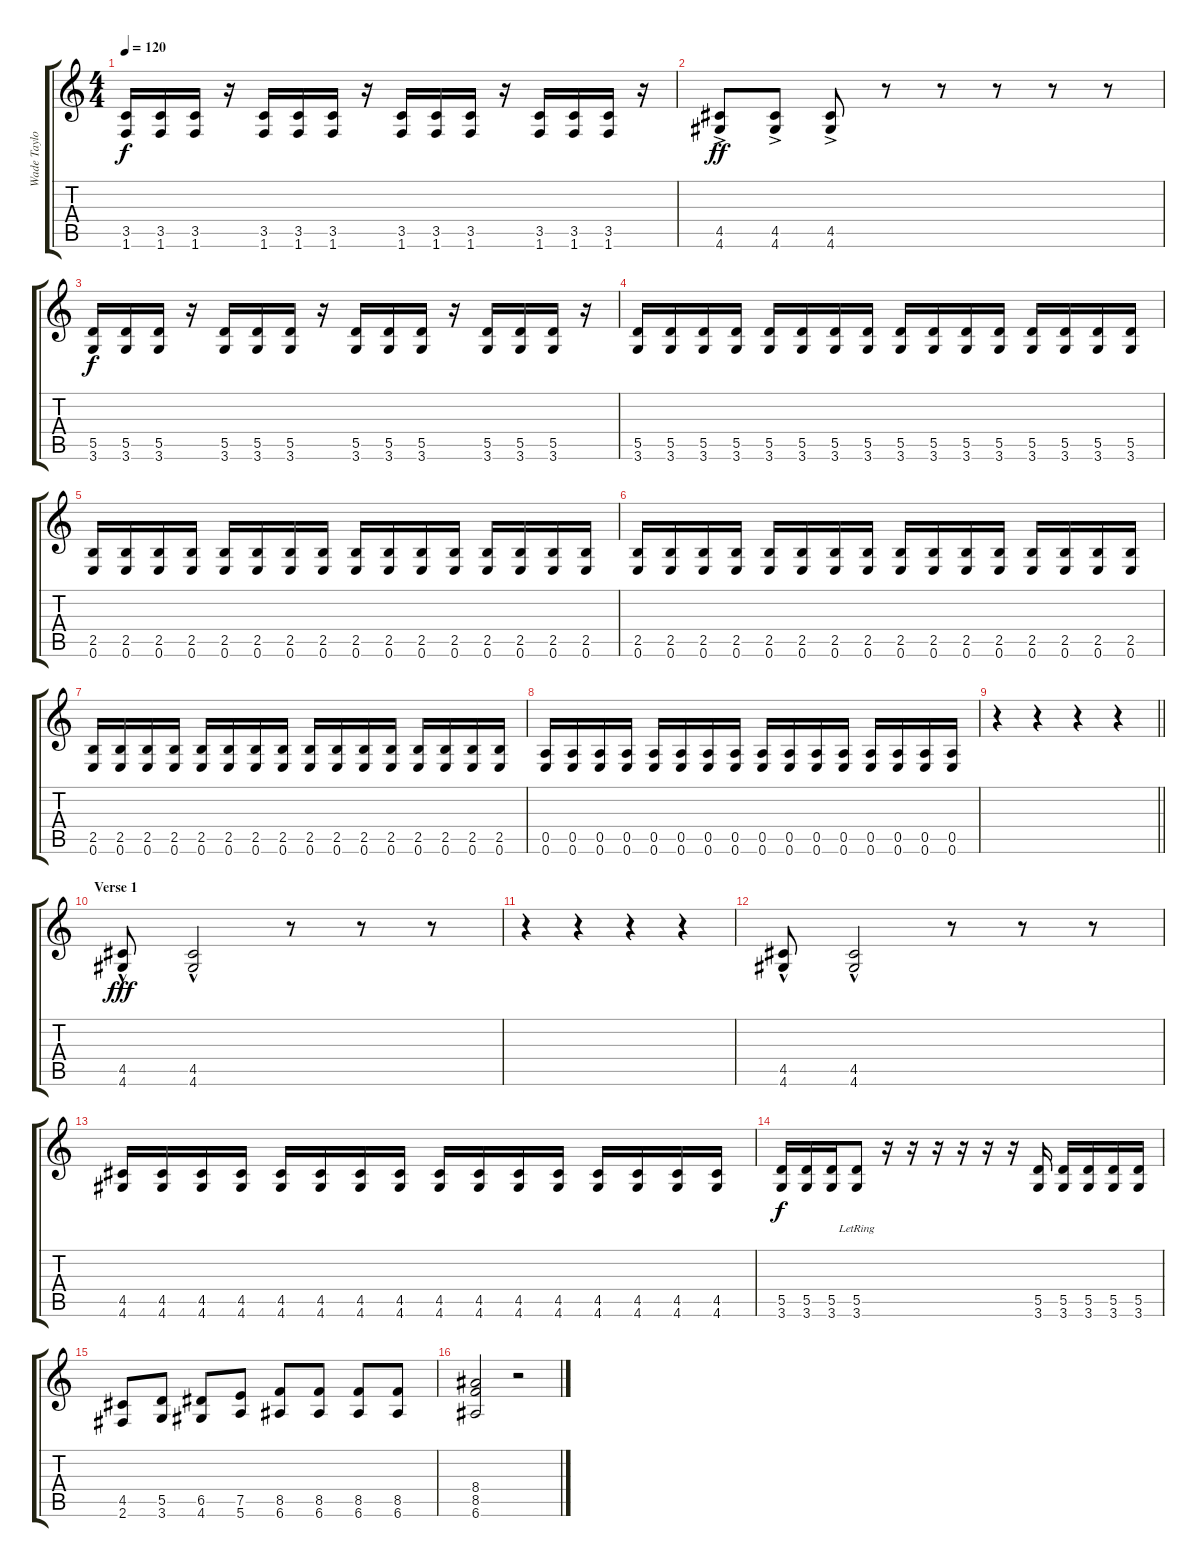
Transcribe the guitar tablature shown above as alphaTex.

\track ("Wade Taylor" "Wade Taylo") {instrument distortionguitar}
\staff {score tabs}
\tuning (E4 B3 G3 D3 A2 E2) {hide}
\ts (4 4)
\tempo 120
\clef g2
\ks c
(3.5 1.6).16{dy f} (3.5 1.6).16 (3.5 1.6).16 r.16 (3.5 1.6).16 (3.5 1.6).16 (3.5 1.6).16 r.16 (3.5 1.6).16 (3.5 1.6).16 (3.5 1.6).16 r.16 (3.5 1.6).16 (3.5 1.6).16 (3.5 1.6).16 r.16 |
(4.5{ac} 4.6{ac}).8{dy ff} (4.5{ac} 4.6{ac}).8 (4.5{ac} 4.6{ac}).8 r.8 r.8 r.8 r.8 r.8 |
(5.5 3.6).16{dy f} (5.5 3.6).16 (5.5 3.6).16 r.16 (5.5 3.6).16 (5.5 3.6).16 (5.5 3.6).16 r.16 (5.5 3.6).16 (5.5 3.6).16 (5.5 3.6).16 r.16 (5.5 3.6).16 (5.5 3.6).16 (5.5 3.6).16 r.16 |
(5.5 3.6).16 (5.5 3.6).16 (5.5 3.6).16 (5.5 3.6).16 (5.5 3.6).16 (5.5 3.6).16 (5.5 3.6).16 (5.5 3.6).16 (5.5 3.6).16 (5.5 3.6).16 (5.5 3.6).16 (5.5 3.6).16 (5.5 3.6).16 (5.5 3.6).16 (5.5 3.6).16 (5.5 3.6).16 |
(2.5 0.6).16 (2.5 0.6).16 (2.5 0.6).16 (2.5 0.6).16 (2.5 0.6).16 (2.5 0.6).16 (2.5 0.6).16 (2.5 0.6).16 (2.5 0.6).16 (2.5 0.6).16 (2.5 0.6).16 (2.5 0.6).16 (2.5 0.6).16 (2.5 0.6).16 (2.5 0.6).16 (2.5 0.6).16 |
(2.5 0.6).16 (2.5 0.6).16 (2.5 0.6).16 (2.5 0.6).16 (2.5 0.6).16 (2.5 0.6).16 (2.5 0.6).16 (2.5 0.6).16 (2.5 0.6).16 (2.5 0.6).16 (2.5 0.6).16 (2.5 0.6).16 (2.5 0.6).16 (2.5 0.6).16 (2.5 0.6).16 (2.5 0.6).16 |
(2.5 0.6).16 (2.5 0.6).16 (2.5 0.6).16 (2.5 0.6).16 (2.5 0.6).16 (2.5 0.6).16 (2.5 0.6).16 (2.5 0.6).16 (2.5 0.6).16 (2.5 0.6).16 (2.5 0.6).16 (2.5 0.6).16 (2.5 0.6).16 (2.5 0.6).16 (2.5 0.6).16 (2.5 0.6).16 |
(0.5 0.6).16 (0.5 0.6).16 (0.5 0.6).16 (0.5 0.6).16 (0.5 0.6).16 (0.5 0.6).16 (0.5 0.6).16 (0.5 0.6).16 (0.5 0.6).16 (0.5 0.6).16 (0.5 0.6).16 (0.5 0.6).16 (0.5 0.6).16 (0.5 0.6).16 (0.5 0.6).16 (0.5 0.6).16 |
\barLineRight lightlight
r.4 r.4 r.4 r.4 |
\section ("" "Verse 1")
(4.5{hac} 4.6{hac}).8{dy fff} (4.5{hac} 4.6{hac}).2 r.8 r.8 r.8 |
r.4 r.4 r.4 r.4 |
(4.5{hac} 4.6{hac}).8 (4.5{hac} 4.6{hac}).2 r.8 r.8 r.8 |
(4.5 4.6).16 (4.5 4.6).16 (4.5 4.6).16 (4.5 4.6).16 (4.5 4.6).16 (4.5 4.6).16 (4.5 4.6).16 (4.5 4.6).16 (4.5 4.6).16 (4.5 4.6).16 (4.5 4.6).16 (4.5 4.6).16 (4.5 4.6).16 (4.5 4.6).16 (4.5 4.6).16 (4.5 4.6).16 |
(5.5 3.6).16{dy f} (5.5 3.6).16 (5.5 3.6).16 (5.5{lr} 3.6).8 r.16 r.16 r.16 r.16 r.16 r.16 (5.5 3.6).16 (5.5 3.6).16 (5.5 3.6).16 (5.5 3.6).16 (5.5 3.6).16 |
(4.5 2.6).8 (5.5 3.6).8 (6.5 4.6).8 (7.5 5.6).8 (8.5 6.6).8 (8.5 6.6).8 (8.5 6.6).8 (8.5 6.6).8 |
(8.4 8.5 6.6).2 r.2
